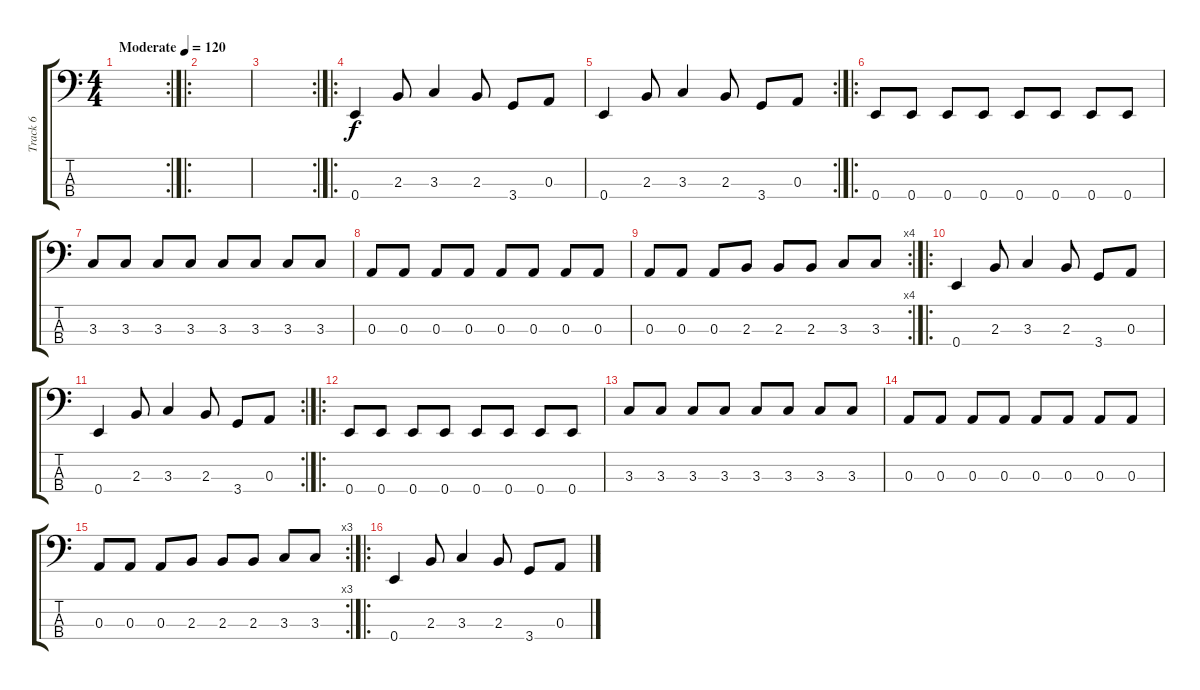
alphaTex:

\track ("Track 6" "Track 6") {instrument electricbassfinger}
\staff {score tabs}
\tuning (G2 D2 A1 E1) {hide}
\rc 2
\ts (4 4)
\tempo (120 "Moderate")
\clef f4
\ks c
|
\ro
|
\rc 2
|
\ro
0.4.4 2.3.8 3.3.4 2.3.8 3.4.8 0.3.8 |
\rc 2
0.4.4 2.3.8 3.3.4 2.3.8 3.4.8 0.3.8 |
\ro
0.4.8 0.4.8 0.4.8 0.4.8 0.4.8 0.4.8 0.4.8 0.4.8 |
3.3.8 3.3.8 3.3.8 3.3.8 3.3.8 3.3.8 3.3.8 3.3.8 |
0.3.8 0.3.8 0.3.8 0.3.8 0.3.8 0.3.8 0.3.8 0.3.8 |
\rc 4
0.3.8 0.3.8 0.3.8 2.3.8 2.3.8 2.3.8 3.3.8 3.3.8 |
\ro
0.4.4 2.3.8 3.3.4 2.3.8 3.4.8 0.3.8 |
\rc 2
0.4.4 2.3.8 3.3.4 2.3.8 3.4.8 0.3.8 |
\ro
0.4.8 0.4.8 0.4.8 0.4.8 0.4.8 0.4.8 0.4.8 0.4.8 |
3.3.8 3.3.8 3.3.8 3.3.8 3.3.8 3.3.8 3.3.8 3.3.8 |
0.3.8 0.3.8 0.3.8 0.3.8 0.3.8 0.3.8 0.3.8 0.3.8 |
\rc 3
0.3.8 0.3.8 0.3.8 2.3.8 2.3.8 2.3.8 3.3.8 3.3.8 |
\ro
0.4.4 2.3.8 3.3.4 2.3.8 3.4.8 0.3.8
